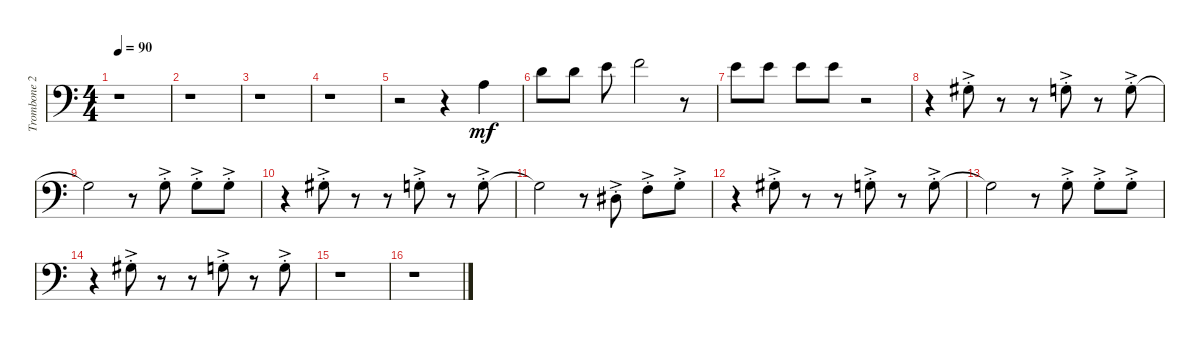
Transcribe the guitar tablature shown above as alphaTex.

\track ("Trombone 2" "Trombone 2") {instrument trombone}
\staff {score}
\tuning (E4 B3 G3 D3 A2 E2 B1) {hide}
\ts (4 4)
\tempo 90
\clef f4
\ks c
r.1{dy mf} |
r.1 |
r.1 |
r.1 |
r.2 r.4 2.3.4 |
3.2.8 3.2.8 0.1.8 1.1.2 r.8 |
0.1.8 0.1.8 0.1.8 0.1.8 r.2 |
r.4 1.3{ac st}.8 r.8 r.8 0.3{ac st}.8 r.8 0.3{ac st}.8 |
0.3{t}.2 r.8 0.3{ac st}.8 0.3{ac st}.8 0.3{ac st}.8 |
r.4 1.3{ac st}.8 r.8 r.8 0.3{ac st}.8 r.8 0.3{ac st}.8 |
0.3{t}.2 r.8 1.4{ac st}.8 3.4{ac st}.8 0.3{ac st}.8 |
r.4 1.3{ac st}.8 r.8 r.8 0.3{ac st}.8 r.8 0.3{ac st}.8 |
0.3{t}.2 r.8 0.3{ac st}.8 0.3{ac st}.8 0.3{ac st}.8 |
r.4 1.3{ac st}.8 r.8 r.8 0.3{ac st}.8 r.8 0.3{ac st}.8 |
r.1 |
r.1
